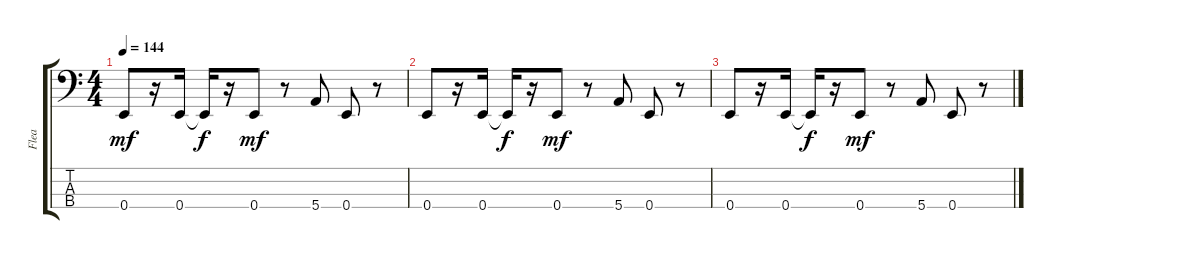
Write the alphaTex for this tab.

\track ("Flea" "Flea") {instrument electricbassfinger}
\staff {score tabs}
\tuning (G2 D2 A1 E1) {hide}
\ts (4 4)
\tempo 144
\clef f4
\ks c
0.4.8{dy mf} r.16 0.4.16 0.4{t}.16{dy f} r.16 0.4.8{dy mf} r.8 5.4.8 0.4.8 r.8 |
0.4.8 r.16 0.4.16 0.4{t}.16{dy f} r.16 0.4.8{dy mf} r.8 5.4.8 0.4.8 r.8 |
0.4.8 r.16 0.4.16 0.4{t}.16{dy f} r.16 0.4.8{dy mf} r.8 5.4.8 0.4.8 r.8
